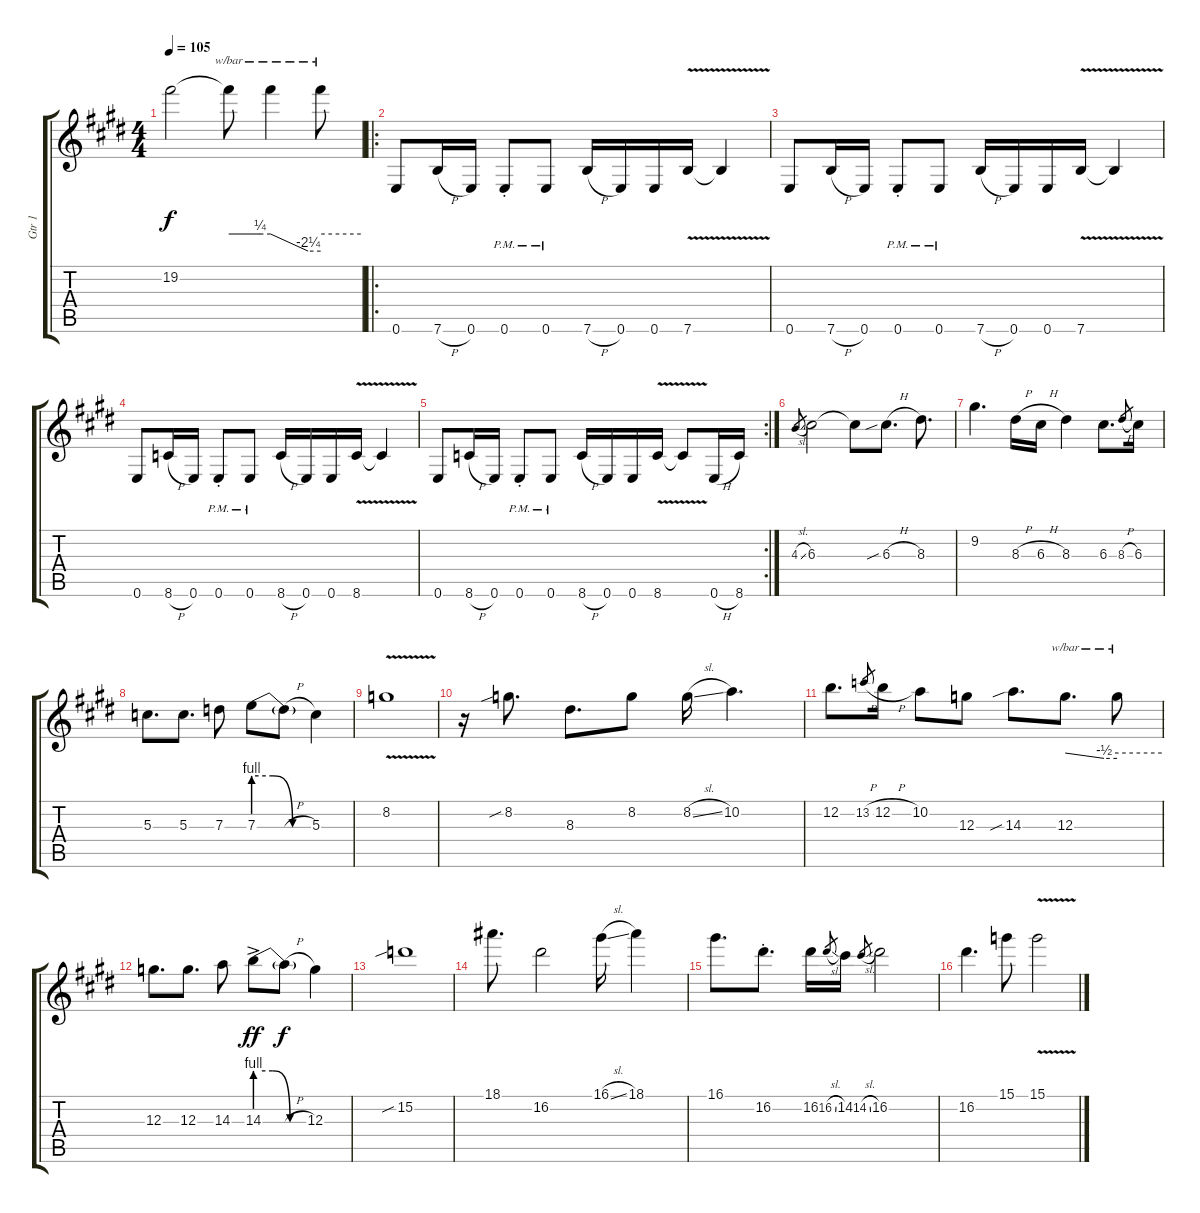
\track ("Gtr 1" "Gtr 1") {instrument distortionguitar}
\staff {score tabs}
\tuning (E4 B3 G3 D3 A2 E2) {hide}
\ts (4 4)
\tempo 105
\clef g2
\ks c#minor
19.2{t}.2{dy f} 19.2{t}.8{tbe (custom default 0 0 45 1 60 1)} 19.2{t}.4{tbe (custom default 0 0 45 -9 60 -9)} 19.2{t}.8{tbe (hold default 0 0 60 0)} |
\ro
\ks e
0.6.8 7.6{h}.16 0.6.16 0.6{pm st}.8 0.6{pm}.8 7.6{h}.16 0.6.16 0.6.16 7.6{v}.16 7.6{v t}.4 |
\ks c#minor
0.6.8 7.6{h}.16 0.6.16 0.6{pm st}.8 0.6{pm}.8 7.6{h}.16 0.6.16 0.6.16 7.6{v}.16 7.6{v t}.4 |
0.6.8 8.6{h}.16 0.6.16 0.6{pm st}.8 0.6{pm}.8 8.6{h}.16 0.6.16 0.6.16 8.6{v}.16 8.6{v t}.4 |
\rc 2
0.6.8 8.6{h}.16 0.6.16 0.6{pm st}.8 0.6{pm}.8 8.6{h}.16 0.6.16 0.6.16 8.6{v}.16 8.6{v t}.8 0.6{h}.16 8.6.16 |
\ks e
4.3{sl}.8{gr} 6.3.2 6.3{t}.8 6.3{sib h}.8{d} 8.3.8{d} |
\ks c#minor
9.2.4{d} 8.3{h}.16 6.3{h}.16 8.3.4 6.3.8{d} 8.3{h}.8{gr} 6.3.16 |
\ks e
5.3.8{d} 5.3.8{d} 7.3.8 7.3{be (custom 0 4 20 4 40 0 60 0)}.8 7.3{h t}.8 5.3.4 |
\ks c#minor
8.2{v}.1 |
\ks e
r.16 8.2{sib}.8{d} 8.3.8{d} 8.2.8 8.2{sl}.16 10.2.4{d} |
\ks c#minor
12.2.8{d} 13.2{h}.8{gr} 12.2{h}.16 10.2.8 12.3.8 14.3{sib}.8{d} 12.3.8{d tbe (custom default 0 0 45 -2 60 -2)} 12.3{t}.8{tbe (hold default 0 0 60 0)} |
\ks e
12.3.8{d} 12.3.8{d} 14.3.8 14.3{be (custom 0 4 20 4 40 0 60 0) ac}.8{dy ff} 14.3{h t}.8{dy f} 12.3.4 |
\ks c#minor
15.2{sib}.1 |
\ks e
18.1.8{d} 16.2.2 16.1{sl}.16 18.1.4 |
\ks c#minor
16.1.8{d} 16.2{st}.8{d} 16.2.16 16.2{sl}.8{gr} 14.2.16 14.2{sl}.8{gr} 16.2.2 |
16.2.4{d} 15.1.8 15.1{v}.2
